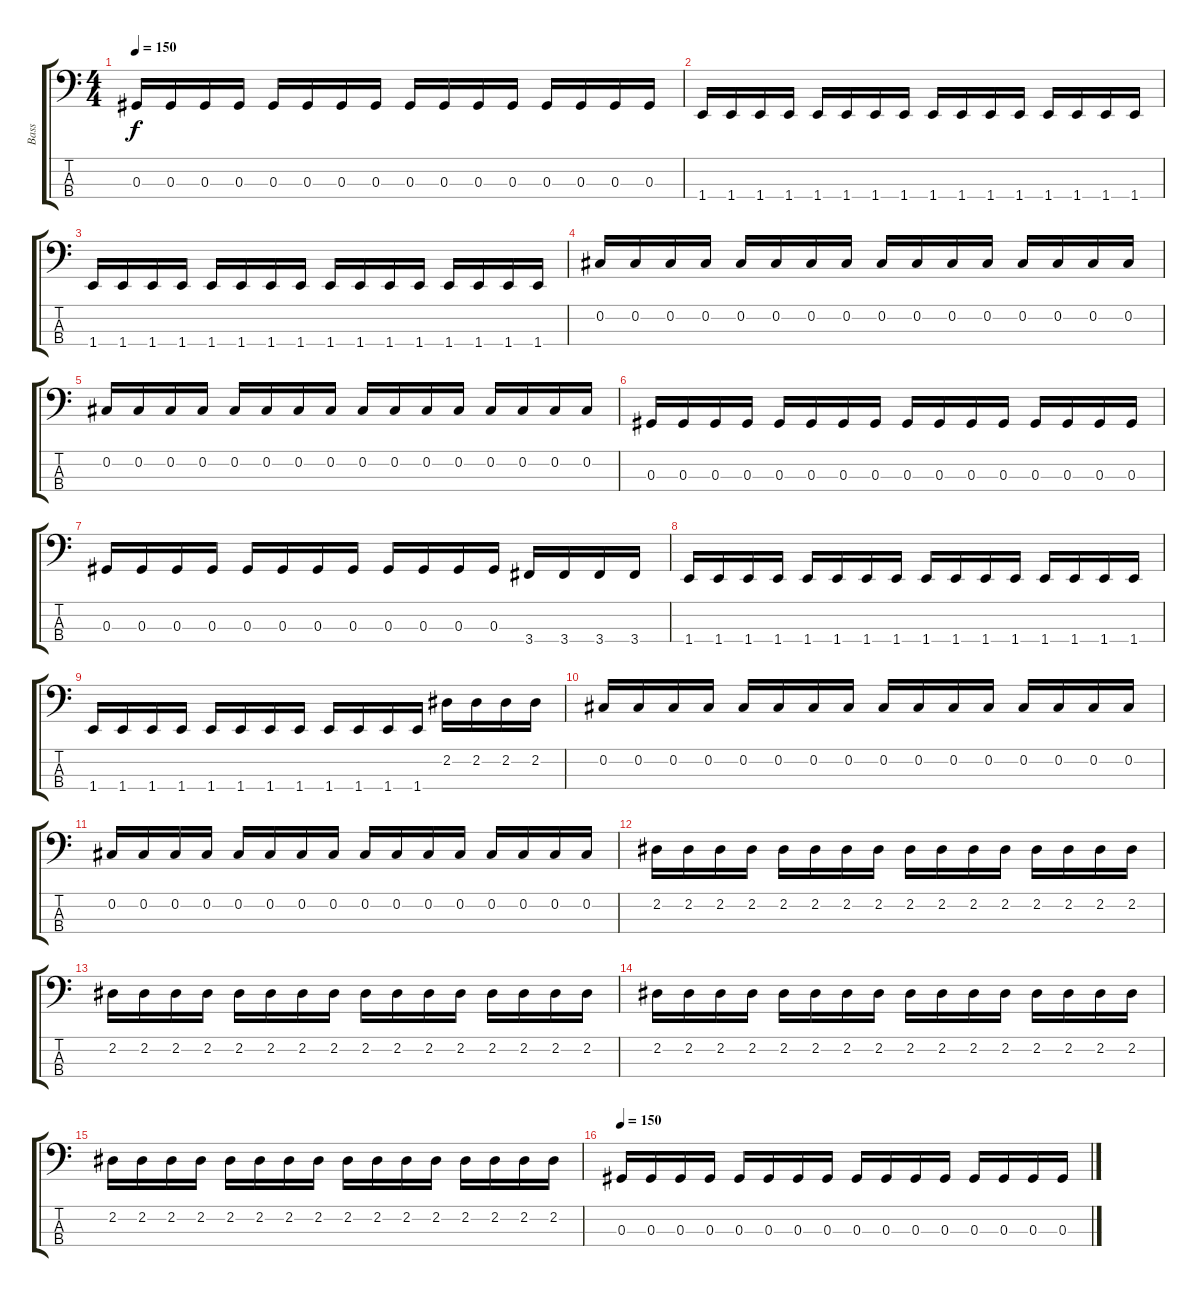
\track ("Bass" "Bass") {instrument electricbassfinger}
\staff {score tabs}
\tuning (Gb2 Db2 Ab1 Eb1) {hide}
\ts (4 4)
\tempo 150
\clef f4
\ks c
0.3.16{dy f} 0.3.16 0.3.16 0.3.16 0.3.16 0.3.16 0.3.16 0.3.16 0.3.16 0.3.16 0.3.16 0.3.16 0.3.16 0.3.16 0.3.16 0.3.16 |
1.4.16 1.4.16 1.4.16 1.4.16 1.4.16 1.4.16 1.4.16 1.4.16 1.4.16 1.4.16 1.4.16 1.4.16 1.4.16 1.4.16 1.4.16 1.4.16 |
1.4.16 1.4.16 1.4.16 1.4.16 1.4.16 1.4.16 1.4.16 1.4.16 1.4.16 1.4.16 1.4.16 1.4.16 1.4.16 1.4.16 1.4.16 1.4.16 |
0.2.16 0.2.16 0.2.16 0.2.16 0.2.16 0.2.16 0.2.16 0.2.16 0.2.16 0.2.16 0.2.16 0.2.16 0.2.16 0.2.16 0.2.16 0.2.16 |
0.2.16 0.2.16 0.2.16 0.2.16 0.2.16 0.2.16 0.2.16 0.2.16 0.2.16 0.2.16 0.2.16 0.2.16 0.2.16 0.2.16 0.2.16 0.2.16 |
0.3.16 0.3.16 0.3.16 0.3.16 0.3.16 0.3.16 0.3.16 0.3.16 0.3.16 0.3.16 0.3.16 0.3.16 0.3.16 0.3.16 0.3.16 0.3.16 |
0.3.16 0.3.16 0.3.16 0.3.16 0.3.16 0.3.16 0.3.16 0.3.16 0.3.16 0.3.16 0.3.16 0.3.16 3.4.16 3.4.16 3.4.16 3.4.16 |
1.4.16 1.4.16 1.4.16 1.4.16 1.4.16 1.4.16 1.4.16 1.4.16 1.4.16 1.4.16 1.4.16 1.4.16 1.4.16 1.4.16 1.4.16 1.4.16 |
1.4.16 1.4.16 1.4.16 1.4.16 1.4.16 1.4.16 1.4.16 1.4.16 1.4.16 1.4.16 1.4.16 1.4.16 2.2.16 2.2.16 2.2.16 2.2.16 |
0.2.16 0.2.16 0.2.16 0.2.16 0.2.16 0.2.16 0.2.16 0.2.16 0.2.16 0.2.16 0.2.16 0.2.16 0.2.16 0.2.16 0.2.16 0.2.16 |
0.2.16 0.2.16 0.2.16 0.2.16 0.2.16 0.2.16 0.2.16 0.2.16 0.2.16 0.2.16 0.2.16 0.2.16 0.2.16 0.2.16 0.2.16 0.2.16 |
2.2.16 2.2.16 2.2.16 2.2.16 2.2.16 2.2.16 2.2.16 2.2.16 2.2.16 2.2.16 2.2.16 2.2.16 2.2.16 2.2.16 2.2.16 2.2.16 |
2.2.16 2.2.16 2.2.16 2.2.16 2.2.16 2.2.16 2.2.16 2.2.16 2.2.16 2.2.16 2.2.16 2.2.16 2.2.16 2.2.16 2.2.16 2.2.16 |
2.2.16 2.2.16 2.2.16 2.2.16 2.2.16 2.2.16 2.2.16 2.2.16 2.2.16 2.2.16 2.2.16 2.2.16 2.2.16 2.2.16 2.2.16 2.2.16 |
2.2.16 2.2.16 2.2.16 2.2.16 2.2.16 2.2.16 2.2.16 2.2.16 2.2.16 2.2.16 2.2.16 2.2.16 2.2.16 2.2.16 2.2.16 2.2.16 |
\tempo 150
0.3.16 0.3.16 0.3.16 0.3.16 0.3.16 0.3.16 0.3.16 0.3.16 0.3.16 0.3.16 0.3.16 0.3.16 0.3.16 0.3.16 0.3.16 0.3.16
